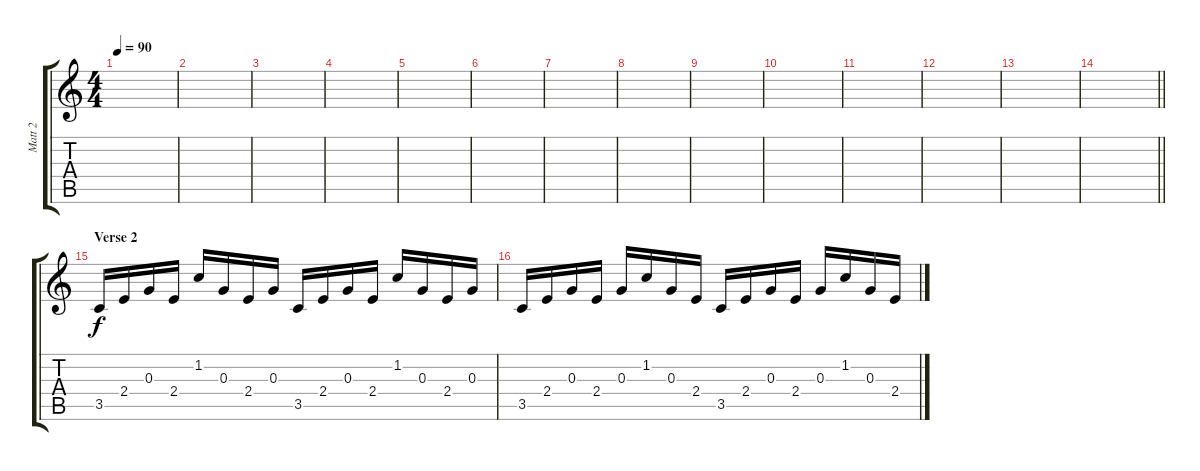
\track ("Matt 2" "Matt 2") {instrument electricguitarclean}
\staff {score tabs}
\tuning (E4 B3 G3 D3 A2 E2) {hide}
\ts (4 4)
\tempo 90
\clef g2
\ks c
|
|
|
|
|
|
|
|
|
|
|
|
|
\barLineRight lightlight
|
\section ("" "Verse 2")
3.5.16 2.4.16 0.3.16 2.4.16 1.2.16 0.3.16 2.4.16 0.3.16 3.5.16 2.4.16 0.3.16 2.4.16 1.2.16 0.3.16 2.4.16 0.3.16 |
3.5.16 2.4.16 0.3.16 2.4.16 0.3.16 1.2.16 0.3.16 2.4.16 3.5.16 2.4.16 0.3.16 2.4.16 0.3.16 1.2.16 0.3.16 2.4.16
